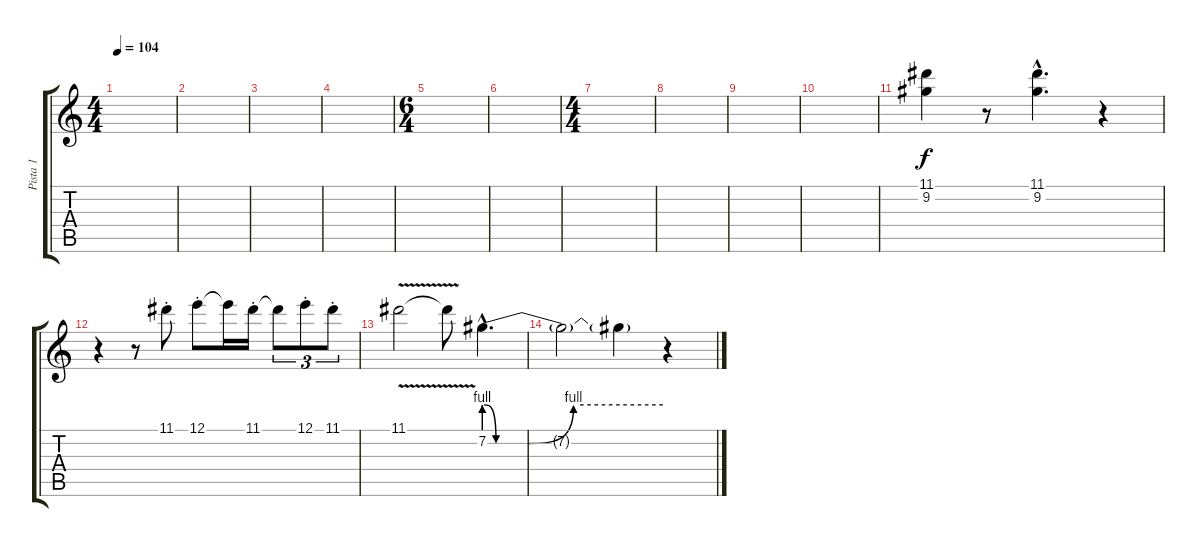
\track ("Pista 1" "Pista 1") {instrument overdrivenguitar}
\staff {score tabs}
\tuning (E4 B3 G3 D3 A2 E2) {hide}
\ts (4 4)
\tempo 104
\clef g2
\ks c
|
|
|
|
\ts (6 4)
|
|
\ts (4 4)
|
|
|
|
(11.1 9.2).4 r.8 (11.1{hac} 9.2{hac}).4{d} r.4 |
r.4 r.8 11.1{st}.8 12.1{st}.8 12.1{t}.16 11.1{st}.16 11.1{t}.8{tu (3 2)} 12.1{st}.8{tu (3 2)} 11.1{st}.8{tu (3 2)} |
11.1{v}.2 11.1{t}.8 7.2{be (custom 0 4 4 0 15 0 30 4 60 4) hac}.4{d} |
7.2{t}.2 7.2{t}.4 r.4
